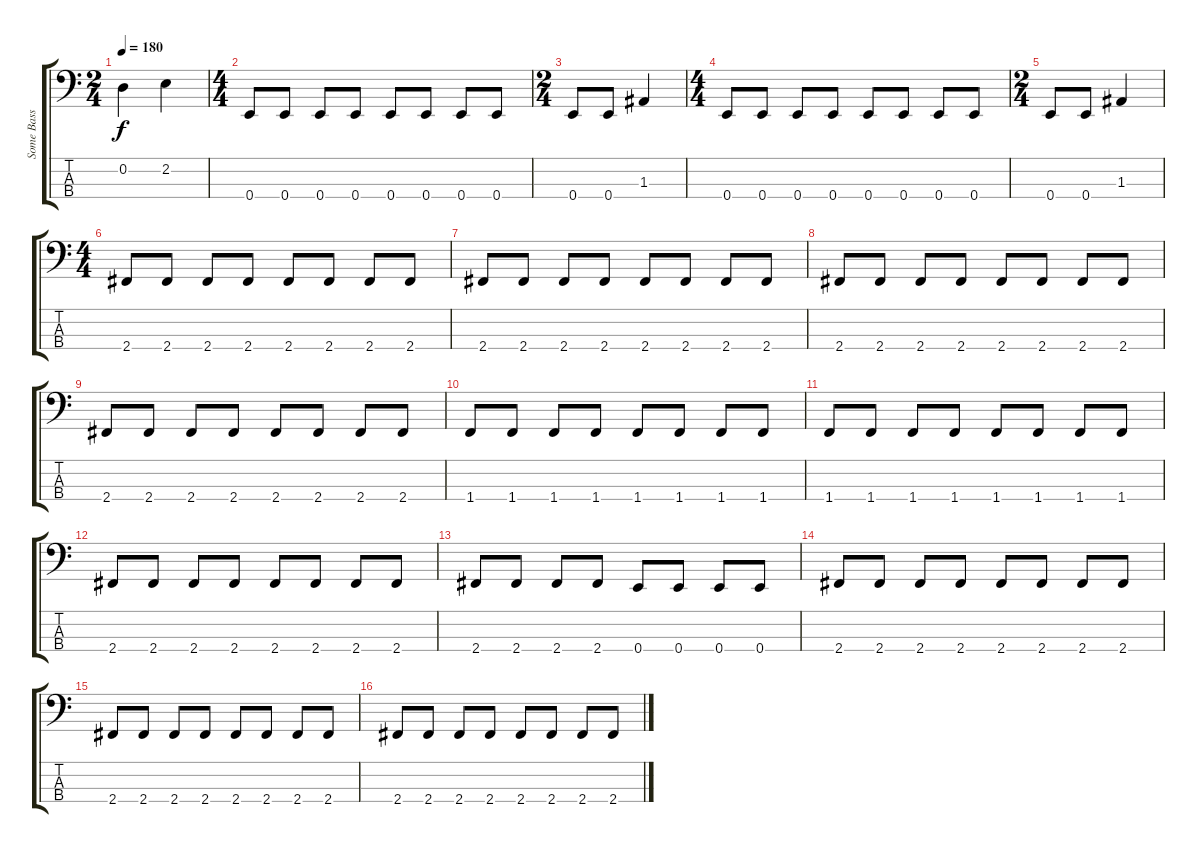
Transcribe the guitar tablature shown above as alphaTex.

\track ("Some Bass" "Some Bass") {instrument electricbasspick}
\staff {score tabs}
\tuning (G2 D2 A1 E1) {hide}
\ts (2 4)
\tempo 180
\clef f4
\ks c
0.2.4{dy f} 2.2.4 |
\ts (4 4)
0.4.8 0.4.8 0.4.8 0.4.8 0.4.8 0.4.8 0.4.8 0.4.8 |
\ts (2 4)
0.4.8 0.4.8 1.3.4 |
\ts (4 4)
0.4.8 0.4.8 0.4.8 0.4.8 0.4.8 0.4.8 0.4.8 0.4.8 |
\ts (2 4)
0.4.8 0.4.8 1.3.4 |
\ts (4 4)
2.4.8 2.4.8 2.4.8 2.4.8 2.4.8 2.4.8 2.4.8 2.4.8 |
2.4.8 2.4.8 2.4.8 2.4.8 2.4.8 2.4.8 2.4.8 2.4.8 |
2.4.8 2.4.8 2.4.8 2.4.8 2.4.8 2.4.8 2.4.8 2.4.8 |
2.4.8 2.4.8 2.4.8 2.4.8 2.4.8 2.4.8 2.4.8 2.4.8 |
1.4.8 1.4.8 1.4.8 1.4.8 1.4.8 1.4.8 1.4.8 1.4.8 |
1.4.8 1.4.8 1.4.8 1.4.8 1.4.8 1.4.8 1.4.8 1.4.8 |
2.4.8 2.4.8 2.4.8 2.4.8 2.4.8 2.4.8 2.4.8 2.4.8 |
2.4.8 2.4.8 2.4.8 2.4.8 0.4.8 0.4.8 0.4.8 0.4.8 |
2.4.8 2.4.8 2.4.8 2.4.8 2.4.8 2.4.8 2.4.8 2.4.8 |
2.4.8 2.4.8 2.4.8 2.4.8 2.4.8 2.4.8 2.4.8 2.4.8 |
2.4.8 2.4.8 2.4.8 2.4.8 2.4.8 2.4.8 2.4.8 2.4.8
